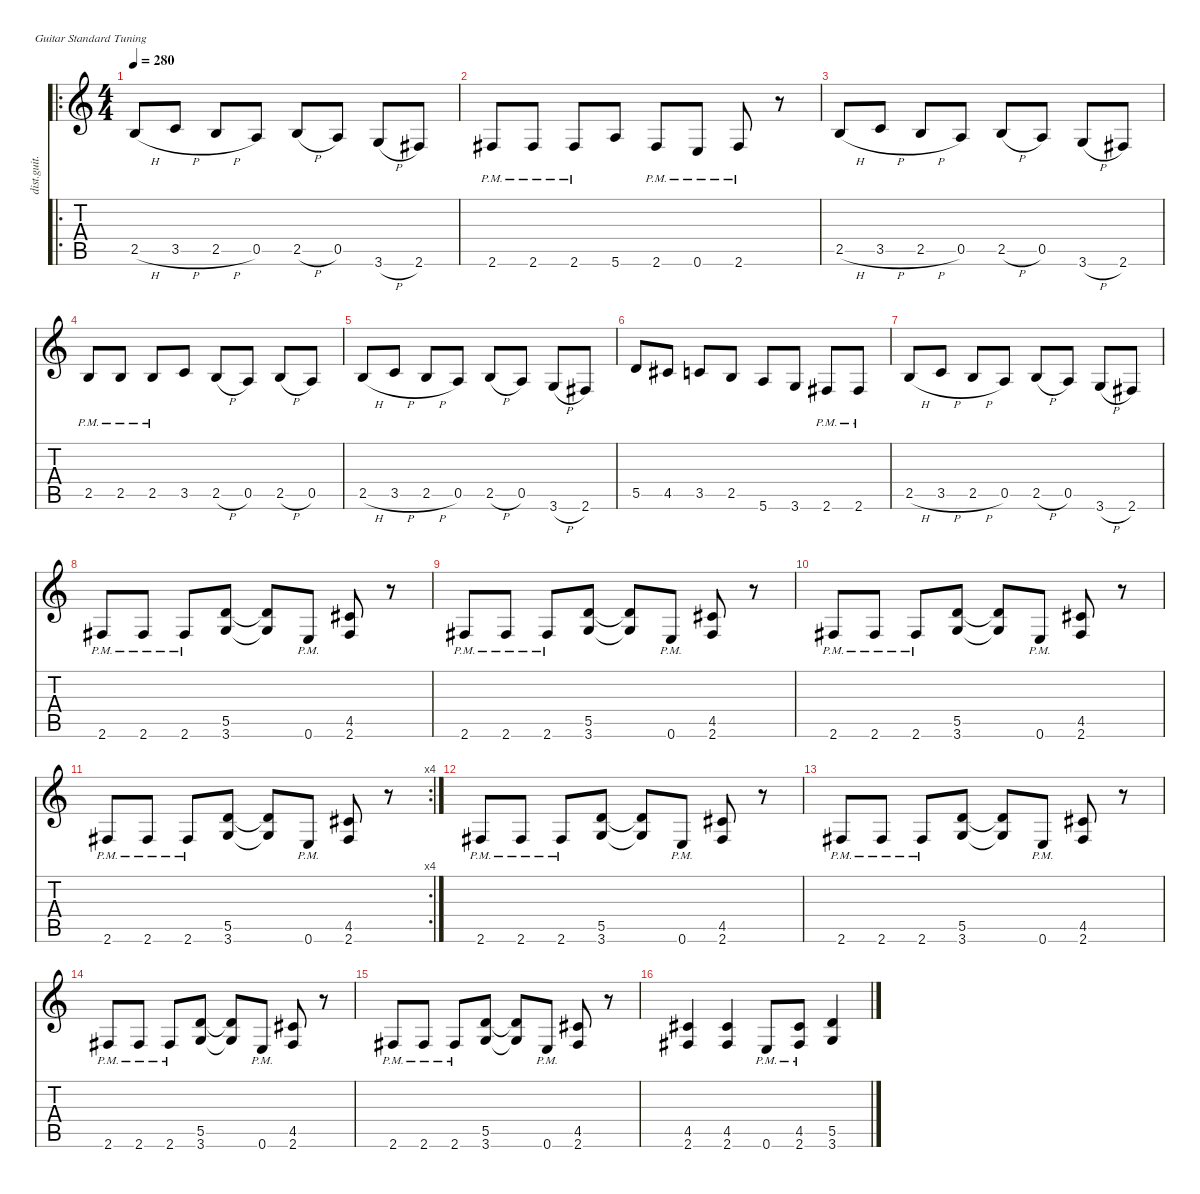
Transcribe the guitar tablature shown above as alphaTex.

\defaultSystemsLayout 4
\hideDynamics
\bracketExtendMode nobrackets
\otherSystemsTrackNameOrientation horizontal
\track ("Marty Friedman" "dist.guit.") {instrument distortionguitar}
\staff {score tabs}
\tuning (E4 B3 G3 D3 A2 E2)
\ro
\ts (4 4)
\tempo 280
\clef g2
\ks c
2.5{h}.8{dy f beam Up} 3.5{h}.8{beam Up} 2.5{h}.8{beam Up} 0.5.8{beam Up} 2.5{h}.8{beam Up} 0.5.8{beam Up} 3.6{h}.8{beam Up} 2.6{acc #}.8{beam Up} |
2.6{pm acc #}.8{beam Up} 2.6{pm acc #}.8{beam Up} 2.6{pm acc #}.8{beam Up} 5.6.8{beam Up} 2.6{pm acc #}.8{beam Up} 0.6{pm}.8{beam Up} 2.6{pm acc #}.8{beam Up} r.8{beam Up} |
2.5{h}.8{beam Up} 3.5{h}.8{beam Up} 2.5{h}.8{beam Up} 0.5.8{beam Up} 2.5{h}.8{beam Up} 0.5.8{beam Up} 3.6{h}.8{beam Up} 2.6{acc #}.8{beam Up} |
2.5{pm}.8{beam Up} 2.5{pm}.8{beam Up} 2.5{pm}.8{beam Up} 3.5.8{beam Up} 2.5{h}.8{beam Up} 0.5.8{beam Up} 2.5{h}.8{beam Up} 0.5.8{beam Up} |
2.5{h}.8{beam Up} 3.5{h}.8{beam Up} 2.5{h}.8{beam Up} 0.5.8{beam Up} 2.5{h}.8{beam Up} 0.5.8{beam Up} 3.6{h}.8{beam Up} 2.6{acc #}.8{beam Up} |
5.5.8{beam Up} 4.5{acc #}.8{beam Up} 3.5.8{beam Up} 2.5.8{beam Up} 5.6.8{beam Up} 3.6.8{beam Up} 2.6{pm acc #}.8{beam Up} 2.6{pm acc #}.8{beam Up} |
2.5{h}.8{beam Up} 3.5{h}.8{beam Up} 2.5{h}.8{beam Up} 0.5.8{beam Up} 2.5{h}.8{beam Up} 0.5.8{beam Up} 3.6{h}.8{beam Up} 2.6{acc #}.8{beam Up} |
2.6{pm acc #}.8{beam Up} 2.6{pm acc #}.8{beam Up} 2.6{pm acc #}.8{beam Up} (5.5 3.6).8{beam Up} (5.5{t} 3.6{t}).8{beam Up} 0.6{pm}.8{beam Up} (4.5{acc #} 2.6{acc #}).8{beam Up} r.8{beam Up} |
2.6{pm acc #}.8{beam Up} 2.6{pm acc #}.8{beam Up} 2.6{pm acc #}.8{beam Up} (5.5 3.6).8{beam Up} (5.5{t} 3.6{t}).8{beam Up} 0.6{pm}.8{beam Up} (4.5{acc #} 2.6{acc #}).8{beam Up} r.8{beam Up} |
2.6{pm acc #}.8{beam Up} 2.6{pm acc #}.8{beam Up} 2.6{pm acc #}.8{beam Up} (5.5 3.6).8{beam Up} (5.5{t} 3.6{t}).8{beam Up} 0.6{pm}.8{beam Up} (4.5{acc #} 2.6{acc #}).8{beam Up} r.8{beam Up} |
\rc 4
2.6{pm acc #}.8{beam Up} 2.6{pm acc #}.8{beam Up} 2.6{pm acc #}.8{beam Up} (5.5 3.6).8{beam Up} (5.5{t} 3.6{t}).8{beam Up} 0.6{pm}.8{beam Up} (4.5{acc #} 2.6{acc #}).8{beam Up} r.8{beam Up} |
2.6{pm acc #}.8{beam Up} 2.6{pm acc #}.8{beam Up} 2.6{pm acc #}.8{beam Up} (5.5 3.6).8{beam Up} (5.5{t} 3.6{t}).8{beam Up} 0.6{pm}.8{beam Up} (4.5{acc #} 2.6{acc #}).8{beam Up} r.8{beam Up} |
2.6{pm acc #}.8{beam Up} 2.6{pm acc #}.8{beam Up} 2.6{pm acc #}.8{beam Up} (5.5 3.6).8{beam Up} (5.5{t} 3.6{t}).8{beam Up} 0.6{pm}.8{beam Up} (4.5{acc #} 2.6{acc #}).8{beam Up} r.8{beam Up} |
2.6{pm acc #}.8{beam Up} 2.6{pm acc #}.8{beam Up} 2.6{pm acc #}.8{beam Up} (5.5 3.6).8{beam Up} (5.5{t} 3.6{t}).8{beam Up} 0.6{pm}.8{beam Up} (4.5{acc #} 2.6{acc #}).8{beam Up} r.8{beam Up} |
2.6{pm acc #}.8{beam Up} 2.6{pm acc #}.8{beam Up} 2.6{pm acc #}.8{beam Up} (5.5 3.6).8{beam Up} (5.5{t} 3.6{t}).8{beam Up} 0.6{pm}.8{beam Up} (4.5{acc #} 2.6{acc #}).8{beam Up} r.8{beam Up} |
(4.5{acc #} 2.6{acc #}).4{beam Up} (4.5{acc #} 2.6{acc #}).4{beam Up} 0.6{pm}.8{beam Up} (4.5{acc #} 2.6{pm acc #}).8{beam Up} (5.5 3.6).4{beam Up}
